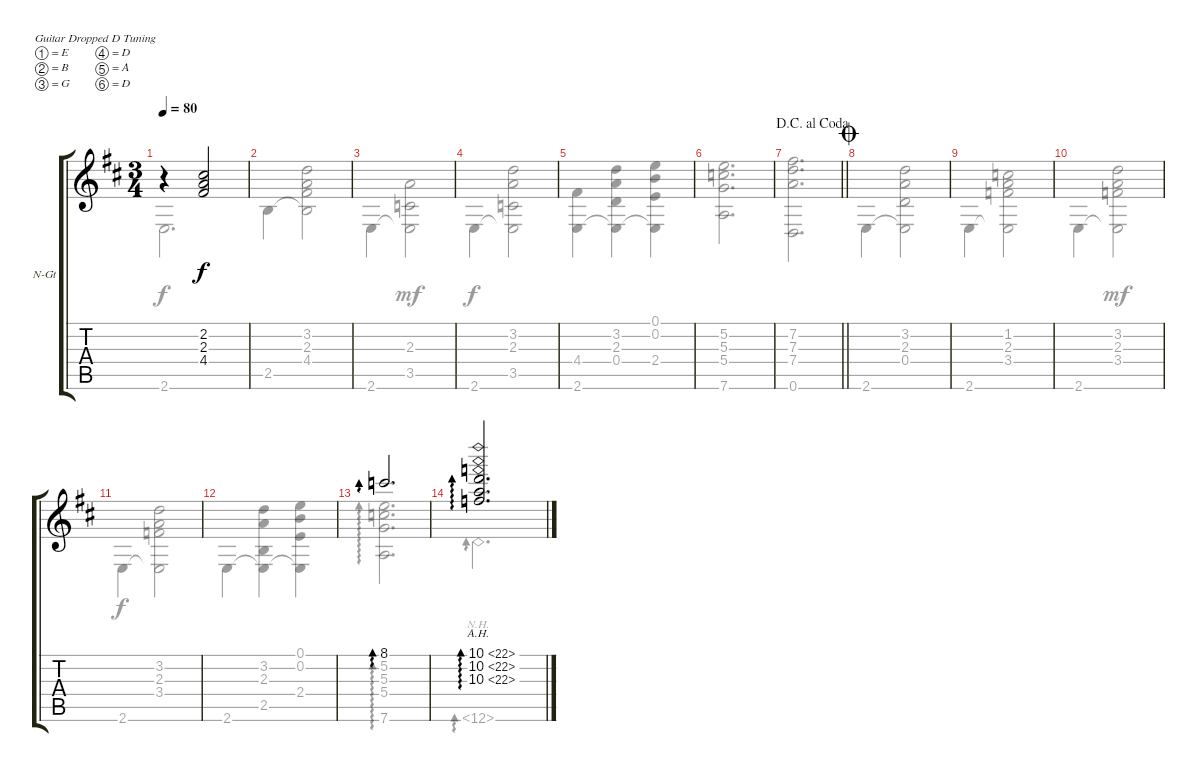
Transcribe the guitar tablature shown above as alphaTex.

\bracketExtendMode groupsimilarinstruments
\firstSystemTrackNameOrientation horizontal
\otherSystemsTrackNameOrientation horizontal
\track ("Guitar" "N-Gt") {instrument acousticguitarnylon}
\staff {score tabs}
\tuning (E4 B3 G3 D3 A2 D2)
\voice
\ts (3 4)
\tempo 80
\clef g2
\ks d
r.4{dy f} (2.3 4.4 2.2).2 |
|
|
|
|
|
\jump dacapoalcoda
\barLineRight lightlight
|
\jump coda
|
|
|
|
|
8.1.2{d ad 0} |
(10.3{ah 12} 10.2{ah 12} 10.1{ah 12}).2{d ad 0}
\voice
\clef g2
\ottava regular
\simile none
\ks d
2.6.2{d dy f} |
2.5.4 (2.5{t} 3.2 2.3 4.4).2 |
2.6.4 (2.6{t} 3.5 2.3).2{dy mf} |
2.6.4{dy f} (2.6{t} 3.5 2.3 3.2).2 |
(2.6 4.4).4 (2.6{t} 2.3 3.2 0.4).4 (2.6{t} 2.4 0.2 0.1).4 |
(7.6 5.4 5.3 5.2).2{d} |
\barLineRight lightlight
(0.6 7.4 7.3 7.2).2{d} |
2.6.4 (2.6{t} 0.4 2.3 3.2).2 |
2.6.4 (2.6{t} 2.3 3.4 1.2).2 |
2.6.4 (2.6{t} 3.4 2.3 3.2).2{dy mf} |
2.6.4{dy f} (2.6{t} 3.2 2.3 3.4).2 |
2.6.4 (2.6{t} 2.5 2.3 3.2).4 (2.6{t} 2.4 0.2 0.1).4 |
(7.6 5.4 5.3 5.2).2{d ad 0} |
12.6{nh}.2{d ad 0}
